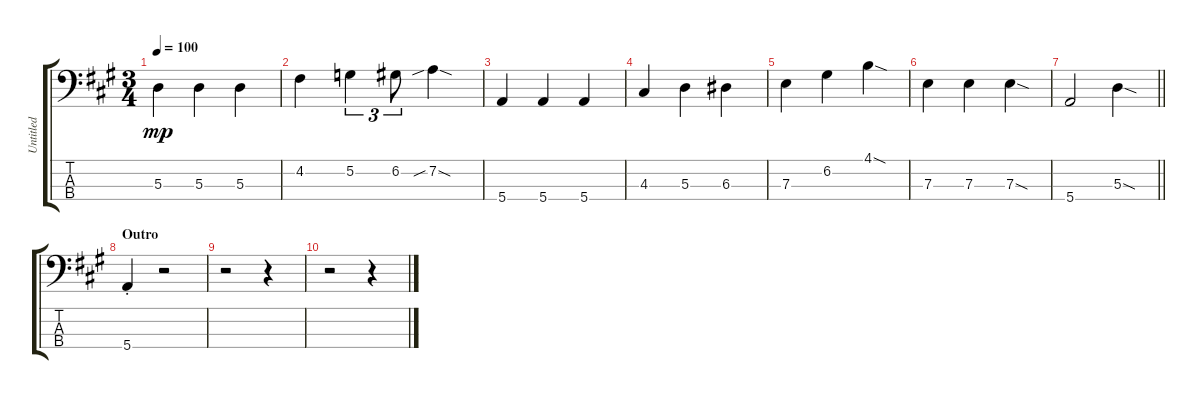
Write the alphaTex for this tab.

\track ("Untitled" "Untitled") {instrument electricbassfinger}
\staff {score tabs}
\tuning (G2 D2 A1 E1) {hide}
\ts (3 4)
\tempo 100
\clef f4
\ks a
5.3.4{dy mp} 5.3.4 5.3.4 |
4.2.4 5.2.4{tu (3 2)} 6.2.8{tu (3 2)} 7.2{sib sod}.4 |
5.4.4 5.4.4 5.4.4 |
4.3.4 5.3.4 6.3.4 |
7.3.4 6.2.4 4.1{sod}.4 |
7.3.4 7.3.4 7.3{sod}.4 |
\barLineRight lightlight
5.4.2 5.3{sod}.4 |
\section ("" "Outro")
5.4{st}.4 r.2 |
r.2 r.4 |
r.2 r.4
